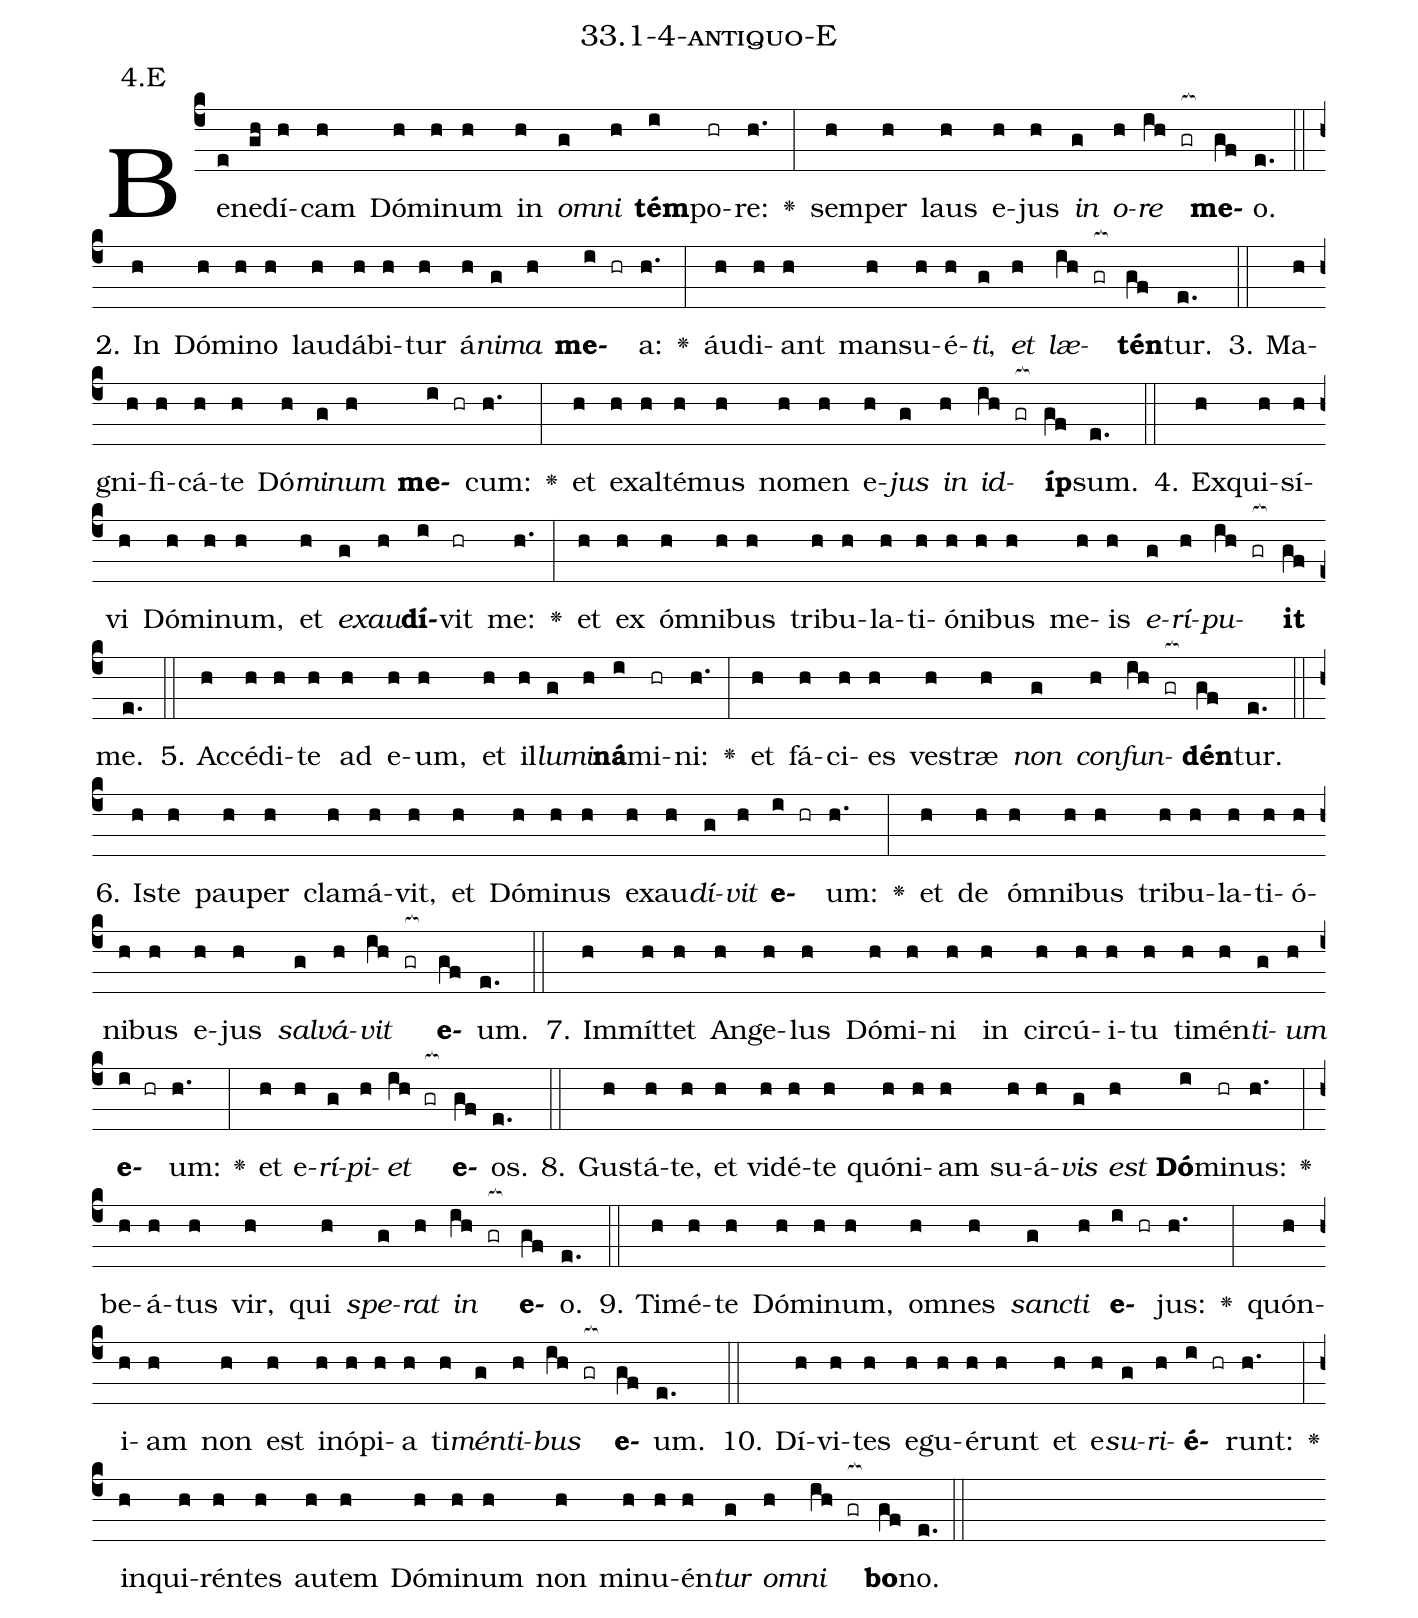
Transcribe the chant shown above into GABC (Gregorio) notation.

name: 33.1-4-antiquo-E;
annotation: 4.E;
%%
(c4)Be(e)ne(gh)dí(h)cam(h) Dó(h)mi(h)num(h) in(h) <i>om</i>(g)<i>ni</i>(h) <b>tém</b>(i)po(hr)re:(h.) <v>\greheightstar</v>(:) sem(h)per(h) laus(h) e(h)jus(h) <i>in</i>(g) <i>o</i>(h)<i>re</i>(ih gr[ocb:1{]) <b>me</b>(gf[ocb:0}])o.(e.) (::)
2. In(h) Dó(h)mi(h)no(h) lau(h)dá(h)bi(h)tur(h) á(h)<i>ni</i>(g)<i>ma</i>(h) <b>me</b>(i hr)a:(h.) <v>\greheightstar</v>(:) áu(h)di(h)ant(h) man(h)su(h)é(h)<i>ti</i>,(g) <i>et</i>(h) <i>læ</i>(ih gr[ocb:1{])<b>tén</b>(gf[ocb:0}])tur.(e.) (::)
3. Ma(h)gni(h)fi(h)cá(h)te(h) Dó(h)<i>mi</i>(g)<i>num</i>(h) <b>me</b>(i hr)cum:(h.) <v>\greheightstar</v>(:) et(h) ex(h)al(h)té(h)mus(h) no(h)men(h) e(h)<i>jus</i>(g) <i>in</i>(h) <i>id</i>(ih gr[ocb:1{])<b>íp</b>(gf[ocb:0}])sum.(e.) (::)
4. Ex(h)qui(h)sí(h)vi(h) Dó(h)mi(h)num,(h) et(h) <i>ex</i>(g)<i>au</i>(h)<b>dí</b>(i)vit(hr) me:(h.) <v>\greheightstar</v>(:) et(h) ex(h) óm(h)ni(h)bus(h) tri(h)bu(h)la(h)ti(h)ó(h)ni(h)bus(h) me(h)is(h) <i>e</i>(g)<i>rí</i>(h)<i>pu</i>(ih gr[ocb:1{])<b>it</b>(gf[ocb:0}]) me.(e.) (::)
5. Ac(h)cé(h)di(h)te(h) ad(h) e(h)um,(h) et(h) il(h)<i>lu</i>(g)<i>mi</i>(h)<b>ná</b>(i)mi(hr)ni:(h.) <v>\greheightstar</v>(:) et(h) fá(h)ci(h)es(h) ves(h)træ(h) <i>non</i>(g) <i>con</i>(h)<i>fun</i>(ih gr[ocb:1{])<b>dén</b>(gf[ocb:0}])tur.(e.) (::)
6. Is(h)te(h) pau(h)per(h) cla(h)má(h)vit,(h) et(h) Dó(h)mi(h)nus(h) ex(h)au(h)<i>dí</i>(g)<i>vit</i>(h) <b>e</b>(i hr)um:(h.) <v>\greheightstar</v>(:) et(h) de(h) óm(h)ni(h)bus(h) tri(h)bu(h)la(h)ti(h)ó(h)ni(h)bus(h) e(h)jus(h) <i>sal</i>(g)<i>vá</i>(h)<i>vit</i>(ih gr[ocb:1{]) <b>e</b>(gf[ocb:0}])um.(e.) (::)
7. Im(h)mít(h)tet(h) An(h)ge(h)lus(h) Dó(h)mi(h)ni(h) in(h) cir(h)cú(h)i(h)tu(h) ti(h)mén(h)<i>ti</i>(g)<i>um</i>(h) <b>e</b>(i hr)um:(h.) <v>\greheightstar</v>(:) et(h) e(h)<i>rí</i>(g)<i>pi</i>(h)<i>et</i>(ih gr[ocb:1{]) <b>e</b>(gf[ocb:0}])os.(e.) (::)
8. Gus(h)tá(h)te,(h) et(h) vi(h)dé(h)te(h) quón(h)i(h)am(h) su(h)á(h)<i>vis</i>(g) <i>est</i>(h) <b>Dó</b>(i)mi(hr)nus:(h.) <v>\greheightstar</v>(:) be(h)á(h)tus(h) vir,(h) qui(h) <i>spe</i>(g)<i>rat</i>(h) <i>in</i>(ih gr[ocb:1{]) <b>e</b>(gf[ocb:0}])o.(e.) (::)
9. Ti(h)mé(h)te(h) Dó(h)mi(h)num,(h) om(h)nes(h) <i>sanc</i>(g)<i>ti</i>(h) <b>e</b>(i hr)jus:(h.) <v>\greheightstar</v>(:) quón(h)i(h)am(h) non(h) est(h) in(h)ó(h)pi(h)a(h) ti(h)<i>mén</i>(g)<i>ti</i>(h)<i>bus</i>(ih gr[ocb:1{]) <b>e</b>(gf[ocb:0}])um.(e.) (::)
10. Dí(h)vi(h)tes(h) e(h)gu(h)é(h)runt(h) et(h) e(h)<i>su</i>(g)<i>ri</i>(h)<b>é</b>(i hr)runt:(h.) <v>\greheightstar</v>(:) in(h)qui(h)rén(h)tes(h) au(h)tem(h) Dó(h)mi(h)num(h) non(h) mi(h)nu(h)én(h)<i>tur</i>(g) <i>om</i>(h)<i>ni</i>(ih gr[ocb:1{]) <b>bo</b>(gf[ocb:0}])no.(e.) (::)
